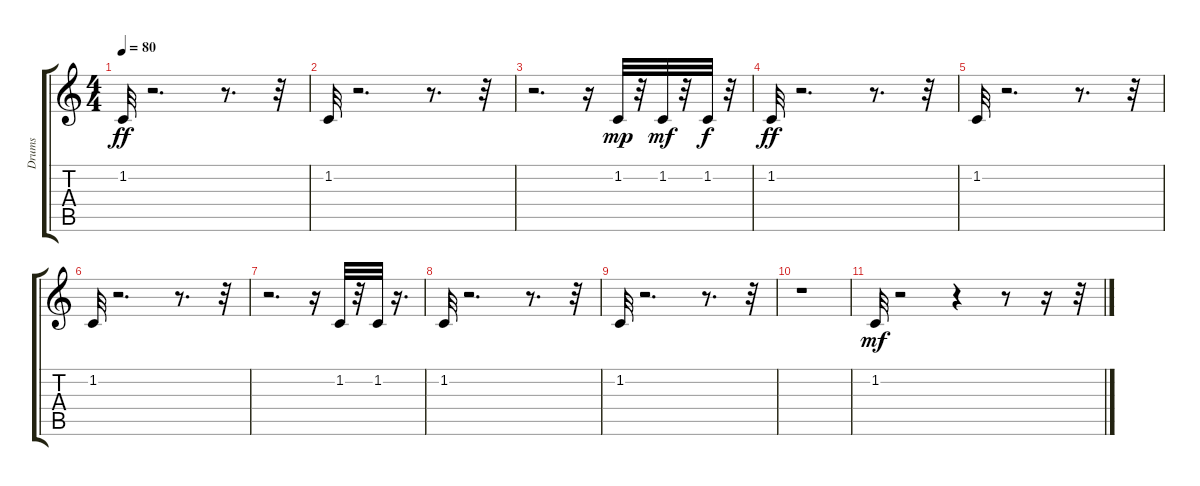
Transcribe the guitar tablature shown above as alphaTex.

\track ("Drums" "Drums") {instrument taikodrum}
\staff {score tabs}
\tuning (E4 B3 G3 D3 A2 E2) {hide}
\ts (4 4)
\tempo 80
\clef g2
\ks c
1.2.32{dy ff} r.2{d} r.8{d} r.32 |
1.2.32 r.2{d} r.8{d} r.32 |
r.2{d} r.16 1.2.32{dy mp} r.32 1.2.32{dy mf} r.32 1.2.32{dy f} r.32 |
1.2.32{dy ff} r.2{d} r.8{d} r.32 |
1.2.32 r.2{d} r.8{d} r.32 |
1.2.32 r.2{d} r.8{d} r.32 |
r.2{d} r.16 1.2.32 r.32 1.2.32 r.16{d} |
1.2.32 r.2{d} r.8{d} r.32 |
1.2.32 r.2{d} r.8{d} r.32 |
r.1 |
1.2.32{dy mf} r.2 r.4 r.8 r.16 r.32
